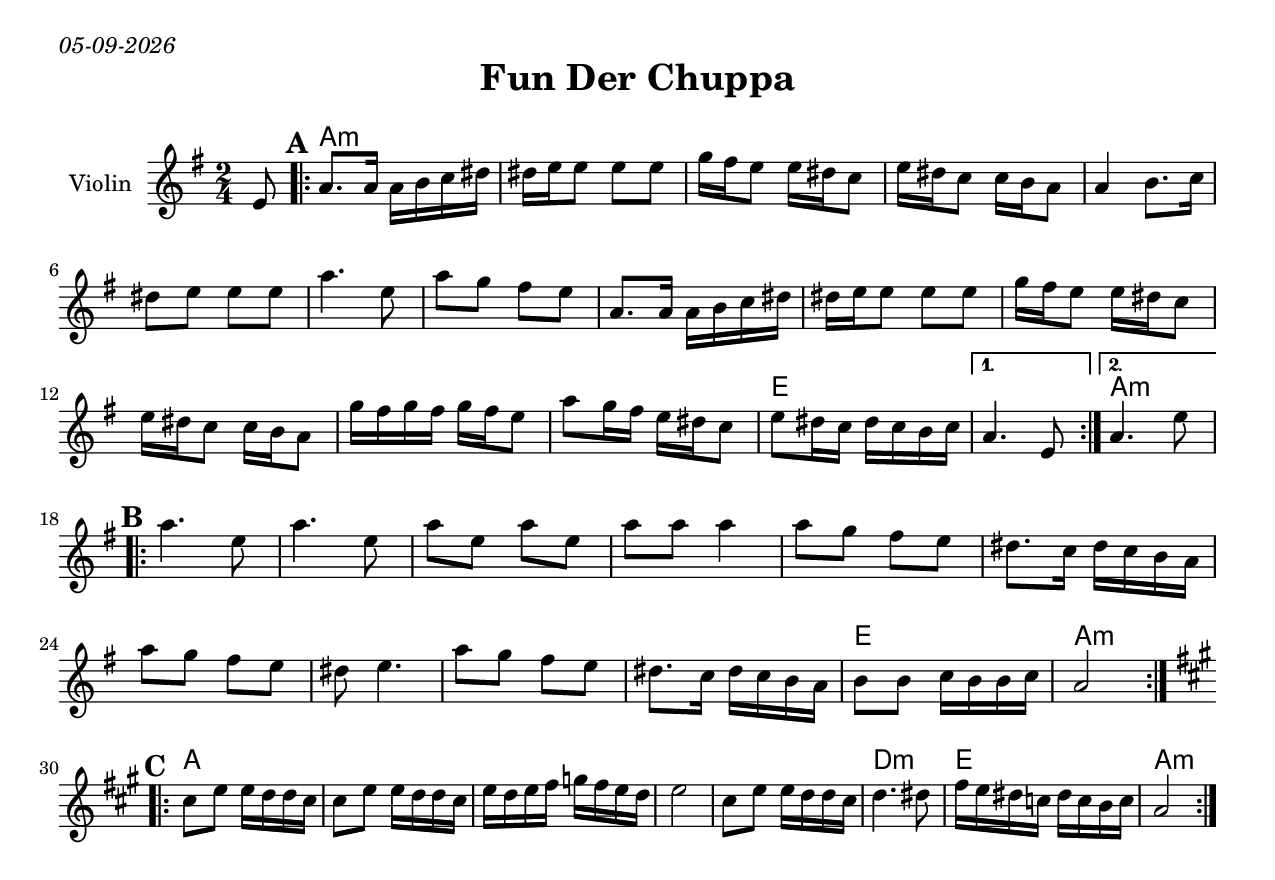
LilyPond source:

\version "2.16.0"
%\include "english.ly"
\paper{
  print-all-headers = ##t
  #(set-paper-size "letter")
}
date = #(strftime "%d-%m-%Y" (localtime (current-time)))

\markup{ \italic{ \date }  }

%\markup{ Got something to say? }

global = {
  \clef treble
  \key e \minor
  \time 2/4
  \set Score.markFormatter = #format-mark-box-alphabet
}

%#################################### Melody ########################
%melody =  \transpose c d \relative c' {  %transpose for clarinet
melody = \relative c' {
  \global
  
  \partial 8 e8

  \repeat volta 2{
   \mark \default
    a8. [ a16 ] a16 [ b16 c16 dis16 ] | % 2
    dis16 [ e16 e8 ] e8 [ e8 ] | % 3
    g16 [ fis16 e8 ] e16 [ dis16 c8 ] | % 4
    e16 [ dis16 c8 ] c16 [ b16 a8 ] | % 5
    a4 b8. [ c16 ] | % 6
    dis8 [ e8 ] e8 [ e8 ] | % 7
    a4. e8 | % 8
    a8 [ g8 ] fis8 [ e8 ] | % 9
    a,8. [ a16 ] a16 [ b16 c16 dis16 ] | \barNumberCheck #10
    dis16 [ e16 e8 ] e8 [ e8 ] | % 11
    g16 [ fis16 e8 ] e16 [ dis16 c8 ] | % 12
    e16 [ dis16 c8 ] c16 [ b16 a8 ] | % 13
    g'16 [ fis16 g16 fis16 ] g16 [ fis16 e8 ] | % 14
    a8 [ g16 fis16 ] e16 [ dis16 c8 ] | % 15
    e8 [ dis16 c16 ] dis16 [ c16 b16 c16 ] }
  \alternative {
    {a4. e8 }
    {a4. e'8 }
  }
 \break
  \repeat volta 2{
   \mark \default
    a4. e8 | % 19
    | % 19
    a4. e8 | \barNumberCheck #20
    a8 [ e8 ] a8 [ e8 ] | % 21
    a8 [ a8 ] a4 | % 22
    a8 [ g8 ] fis8 [ e8 ] | % 23
    dis8. [ c16 ] dis16 [ c16 b16 a16 ] | % 24
    a'8 [ g8 ] fis8 [ e8 ] | % 25
    dis8 e4. | % 26
    a8 [ g8 ] fis8 [ e8 ] | % 27
    dis8. [ c16 ] dis16 [ c16 b16 a16 ] | % 28
    | % 28
    b8 [ b8 ] c16 [ b16 b16 c16 ] | % 29
    | % 29
    a2 }
 
   \break
   \repeat volta 2{
   \mark \default
     
    \key fis \minor | \barNumberCheck #30
    cis8 [ e8 ] e16 [ d16 d16 cis16 ] | % 31
    cis8 [ e8 ] e16 [ d16 d16 cis16 ] | % 32
    e16 [ d16 e16 fis16 ] g16 [ fis16 e16 d16 ] | % 33
    e2 | % 34
    | % 34
    cis8 [ e8 ] e16 [ d16 d16 cis16 ] | % 35
    | % 35
    d4. dis8 | % 36
    | % 36
    fis16 [ e16 dis16 c16 ] dis16 [ c16 b16 c16 ] | % 37
    | % 37
    a2 }
   }
   
 


%################################# Lyrics #####################
%\addlyrics{  }
%################################# Chords #######################
harmonies = \chordmode {
  s8
  a2*14:m
  e2*2
  %b
  a2*11:m
  e2 a2:m
  %c
  a2*5
  d2:m
  e2
  a2:m
}

\score {
  <<
    \new ChordNames {
      \set chordChanges = ##t
      \harmonies
    }
    \new Staff \with {
      instrumentName = "Violin"} \melody
  >>
  \header{
    title= "Fun Der Chuppa"
    subtitle=""
    composer= ""
    instrument =""
    arranger= ""
  }
  \layout{ }
  \midi {
    \tempo 4 = 120

    % \midi { }
  }
}
%{
% more verses:
\markup{}
\markup {
  \fill-line {
    \hspace #0.1 % distance from left margin
    \column {
      \line { "1."
	\column {
	  ""
	}
      }
      \hspace #0.2 % vertical distance between verses
      \line { "2."
	\column {
	 ""
	}
      }
    }
    \hspace #0.1  % horiz. distance between columns
    \column {
      \line { "3."
	\column {
	  ""
	}
      }
      \hspace #0.2 % distance between verses
      \line { "4."
	\column {
	 ""
	}
      }
    }
    \hspace #0.1 % distance to right margin
  }
}

%}
